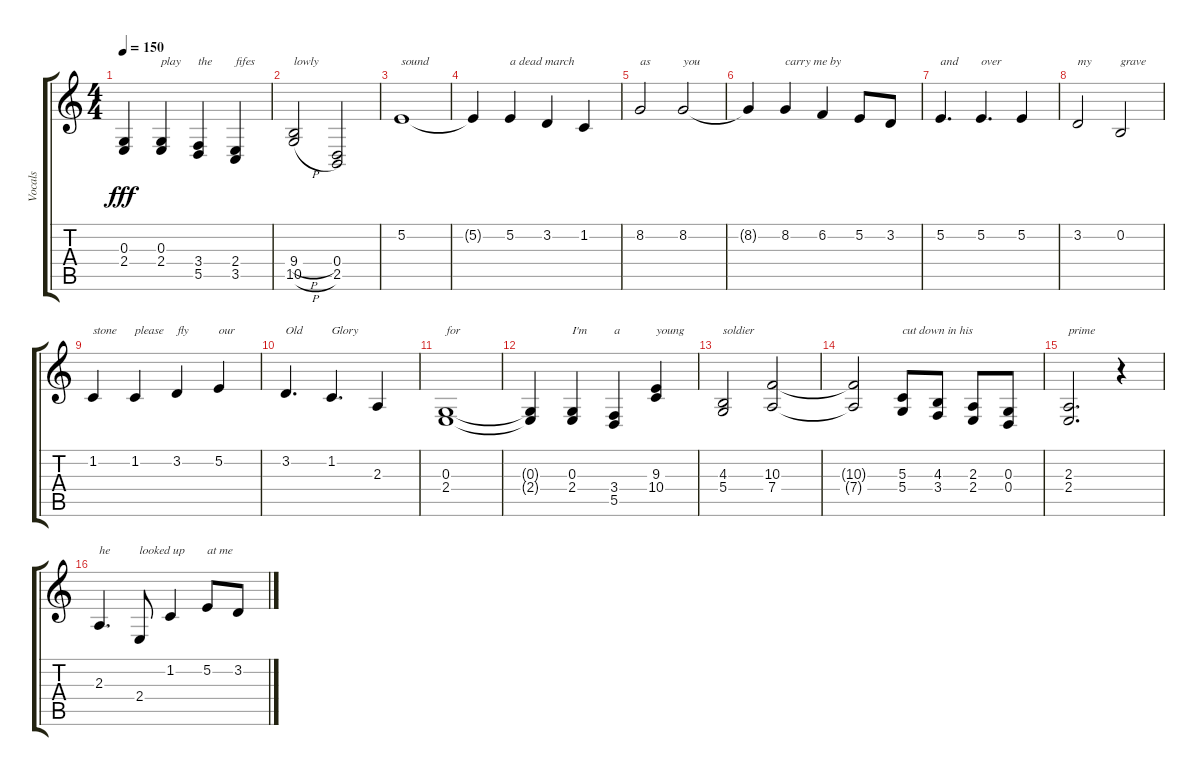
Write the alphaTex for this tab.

\track ("Vocals" "Vocals") {instrument flute}
\staff {score tabs}
\tuning (E4 B3 G3 D3 A2 E2) {hide}
\ts (4 4)
\tempo 150
\clef g2
\ks c
(0.3{t} 2.4{t}).4{dy fff} (0.3 2.4).4{txt "play"} (3.4 5.5).4{txt "the"} (2.4 3.5).4{txt "fifes"} |
(9.4{h} 10.5{h}).2{txt "lowly"} (0.4 2.5).2 |
5.2.1{txt "sound"} |
5.2{t}.4 5.2.4{txt "a dead march"} 3.2.4 1.2.4 |
8.2.2{txt "as"} 8.2.2{txt "you"} |
8.2{t}.4 8.2.4{txt "carry me by"} 6.2.4 5.2.8 3.2.8 |
5.2.4{d txt "and"} 5.2.4{d txt "over"} 5.2.4 |
3.2.2{txt "my"} 0.2.2{txt "grave"} |
1.2.4{txt "stone"} 1.2.4{txt "please"} 3.2.4{txt "fly"} 5.2.4{txt "our"} |
3.2.4{d txt "Old"} 1.2.4{d txt "Glory"} 2.3.4 |
(0.3 2.4).1{txt "for"} |
(0.3{t} 2.4{t}).4 (0.3 2.4).4{txt "I'm"} (3.4 5.5).4{txt "a"} (9.3 10.4).4{txt "young"} |
(4.3 5.4).2{txt "soldier"} (10.3 7.4).2 |
(10.3{t} 7.4{t}).2 (5.3 5.4).8{txt "cut down in his"} (4.3 3.4).8 (2.3 2.4).8 (0.3 0.4).8 |
(2.3 2.4).2{d txt "prime"} r.4 |
2.3.4{d txt "he"} 2.4.8{txt "looked up"} 1.2.4 5.2.8{txt "at me"} 3.2{h}.8
